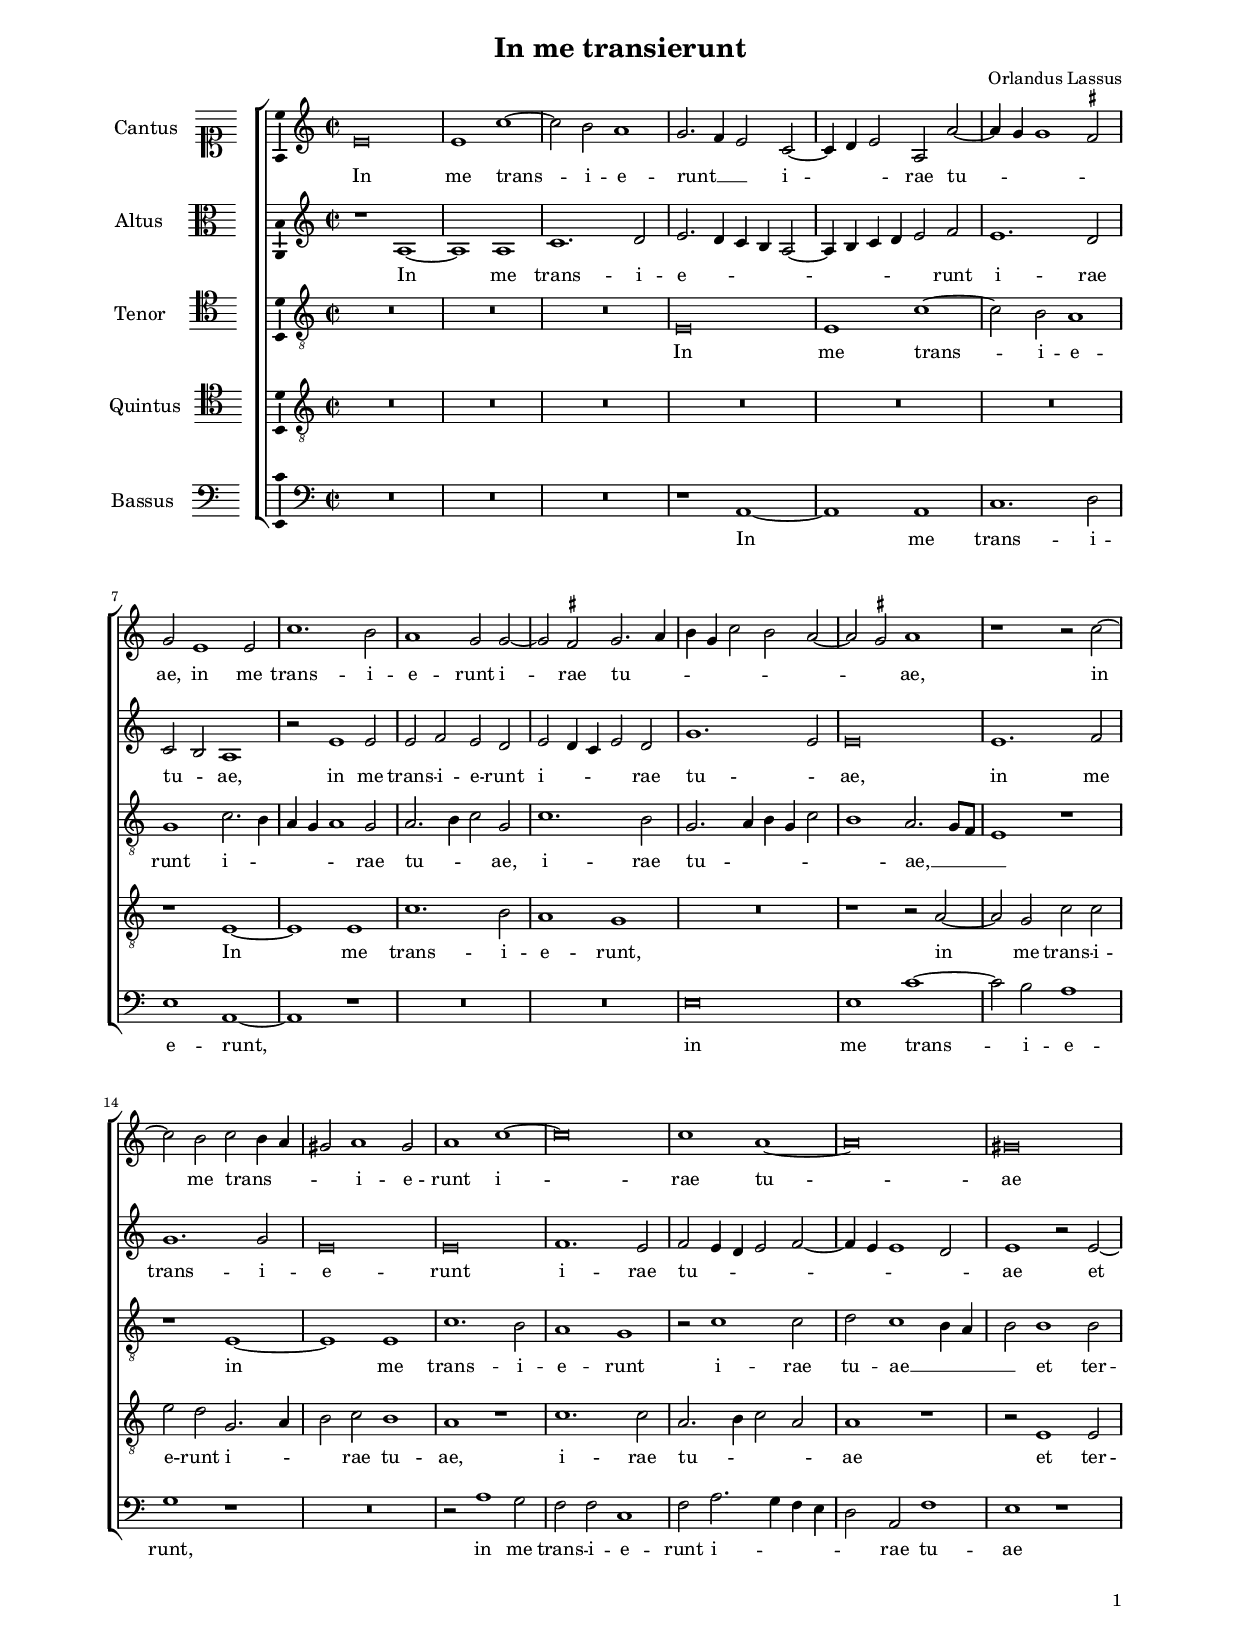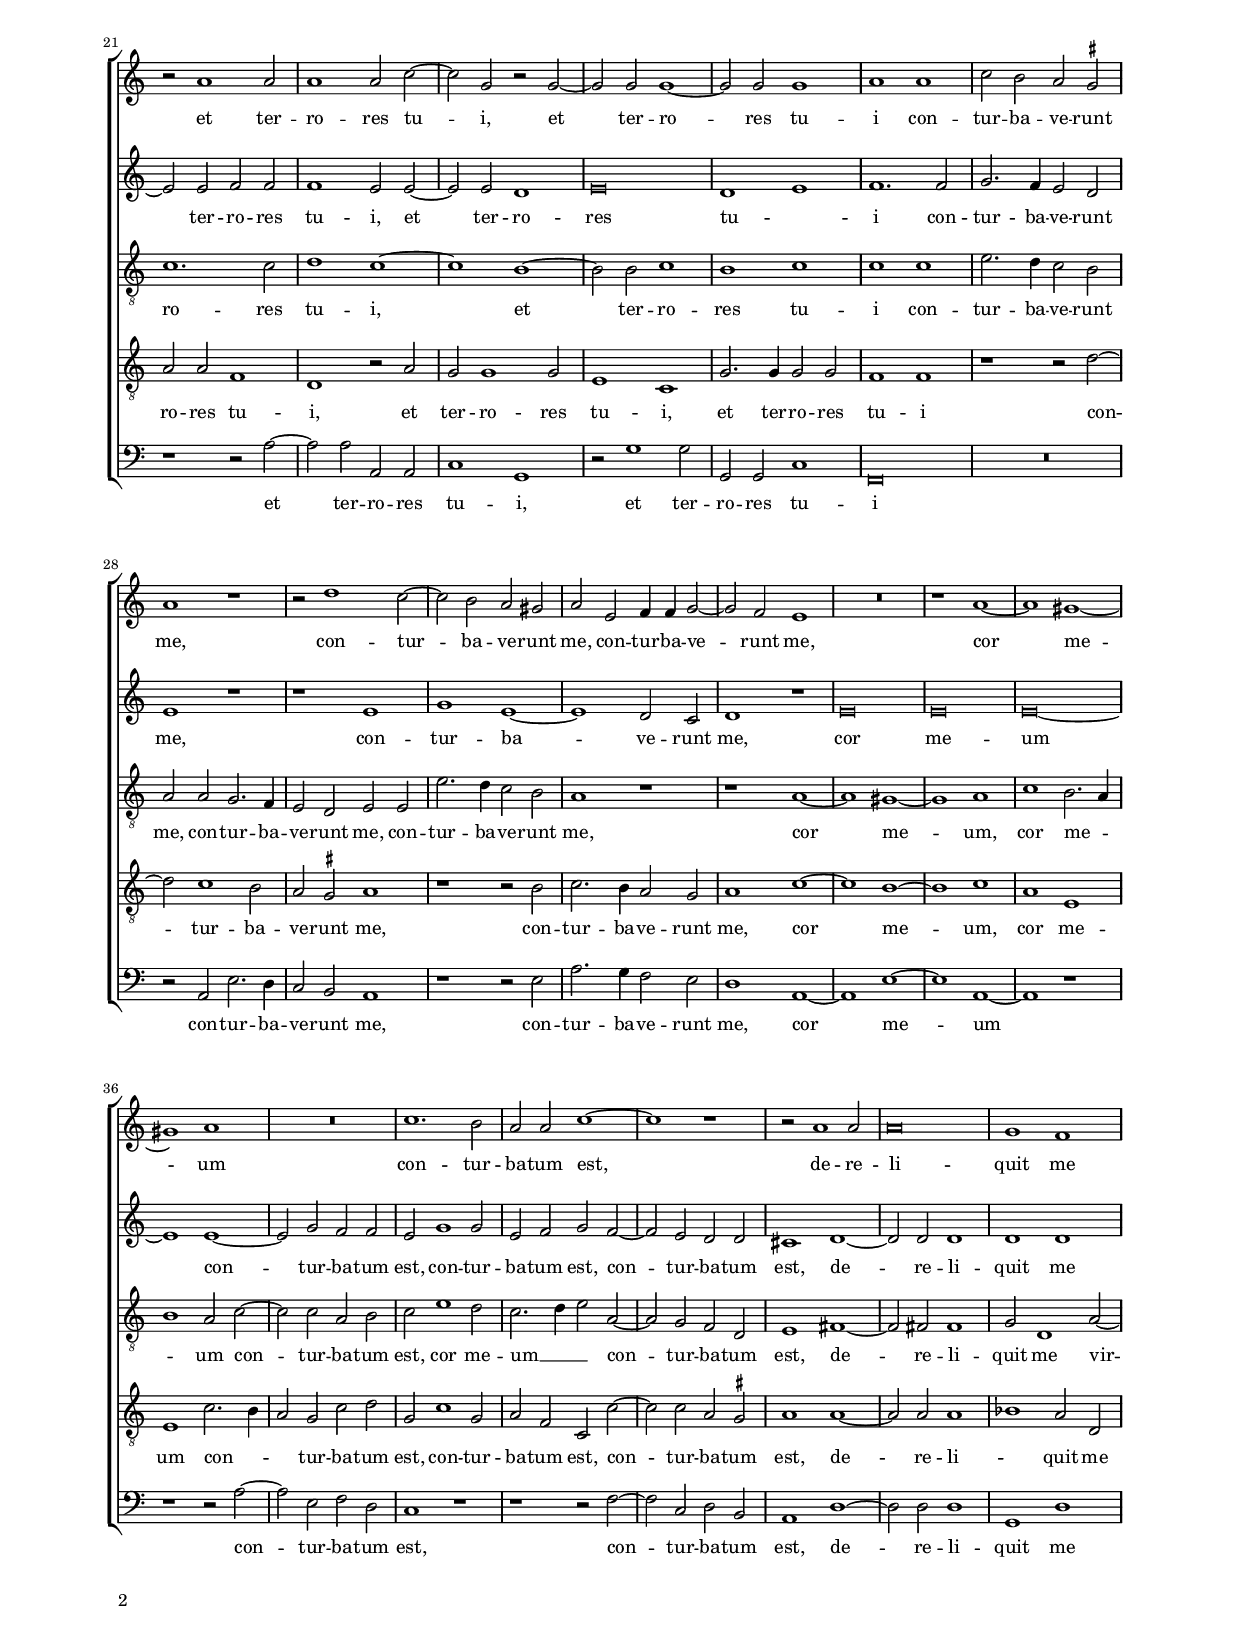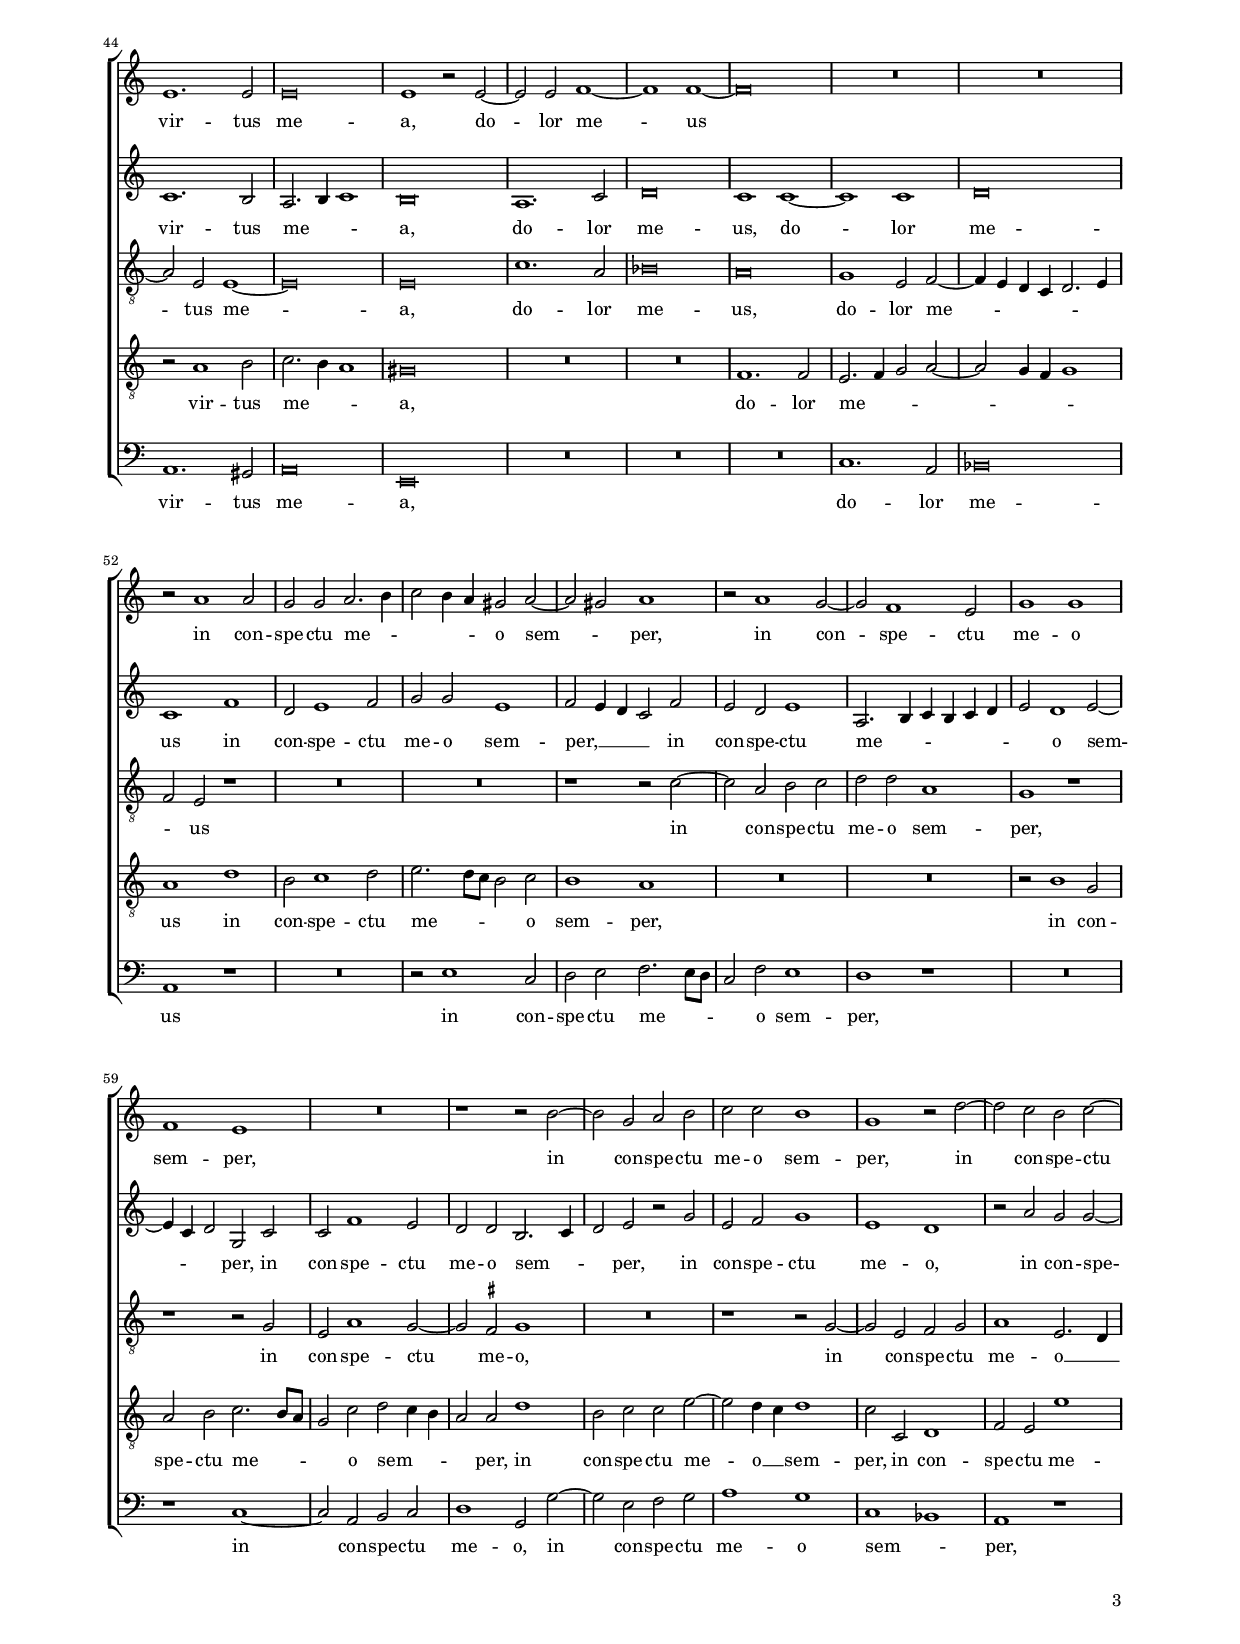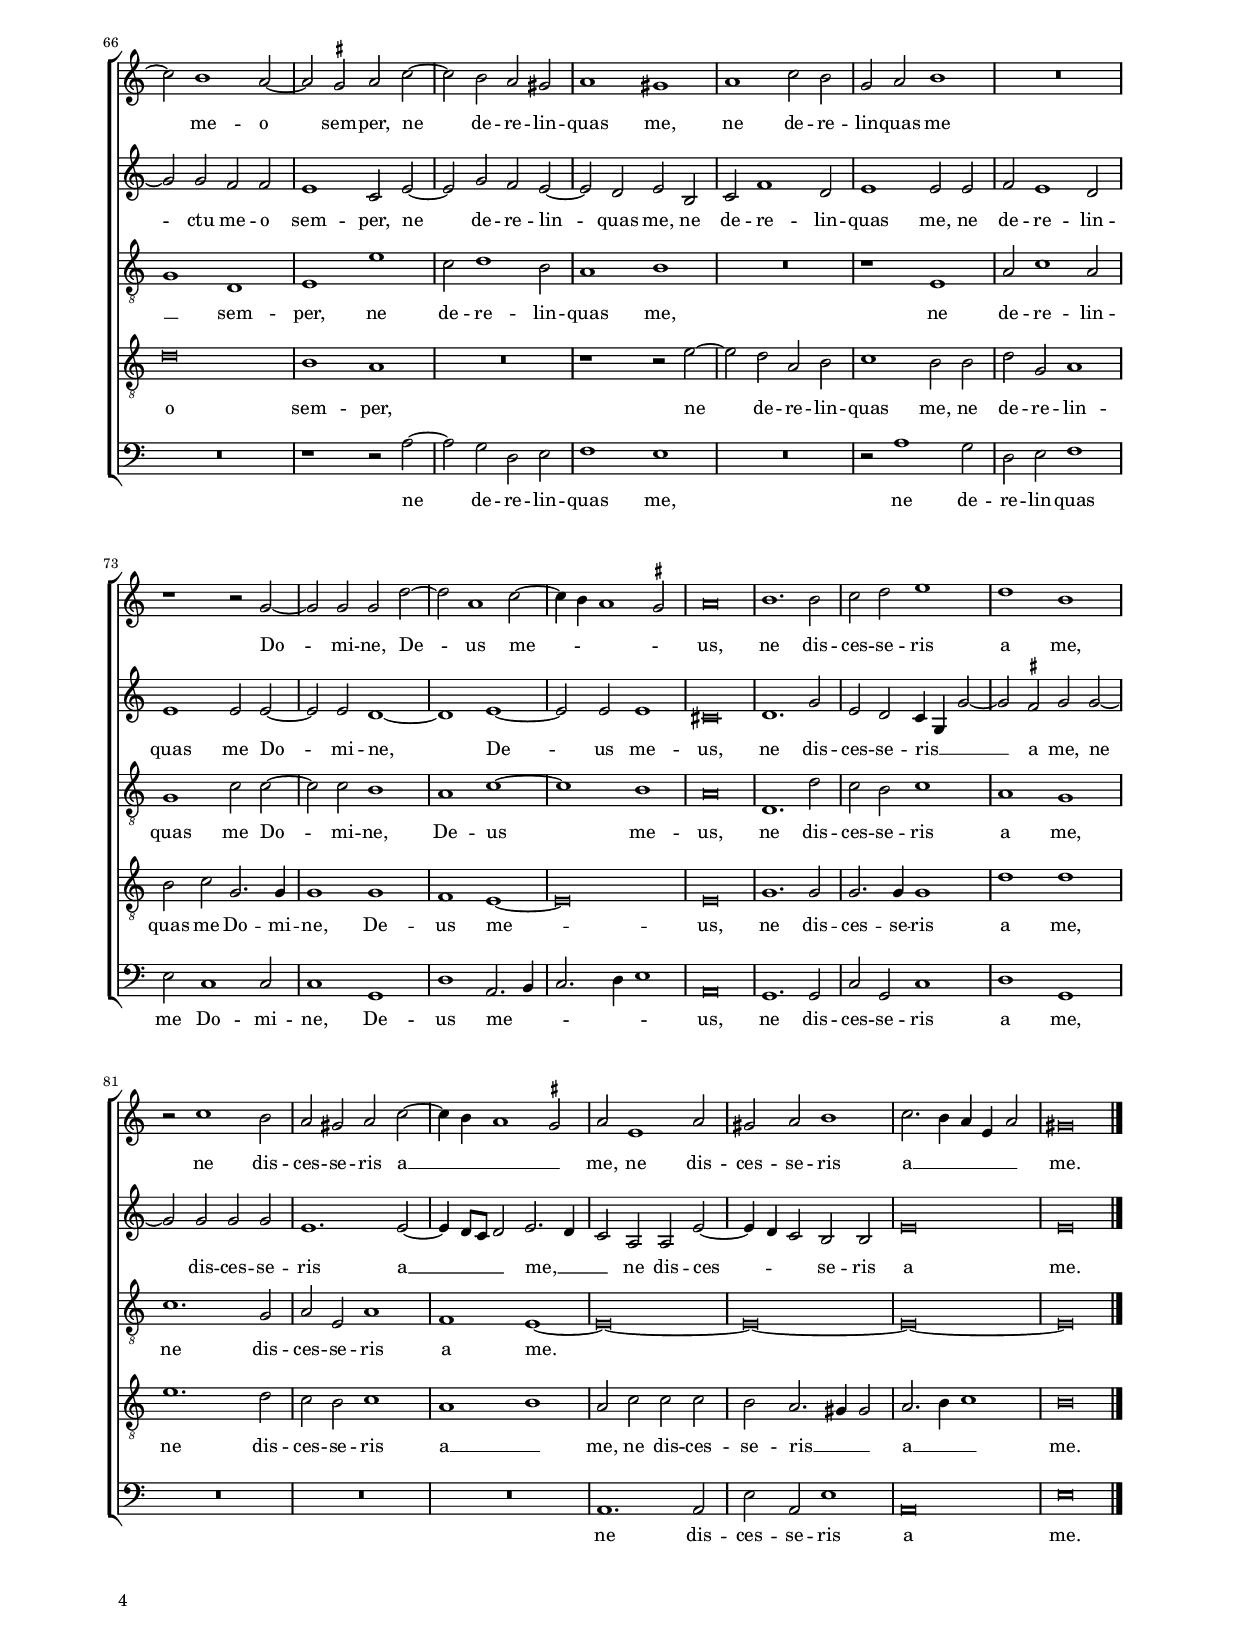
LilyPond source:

\header
{
  title="In me transierunt"
  composer="Orlandus Lassus"
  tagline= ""
}

\version "2.22.0"
\include "deutsch.ly"
#(set-global-staff-size 15)
% #(set-default-paper-size "letter")
#(ly:set-option 'point-and-click #f)


\paper
	{
	top-margin = 1.8 \cm
	bottom-margin = 1.2 \cm
	left-margin = 2 \cm
	right-margin = 2 \cm
	ragged-bottom = ##f
	ragged-last-bottom = ##t
	print-page-number = ##f
	system-system-spacing = #'((basic-distance . 17) (minimum-distance . 14) (padding . 7) (strechability . 150))
    oddFooterMarkup=\markup   \fill-line { "" \fromproperty #'page:page-number-string }
    evenFooterMarkup=\markup  \fill-line { \fromproperty #'page:page-number-string "" }
    last-bottom-spacing = #'((basic-distance . 12) (minimum-distance . 7) (padding . 4))
	systems-per-page = 3
    page-count = 4
%	min-systems-per-page = 3
%	print-all-headers = ##t
%	print-first-page-number = ##t
%	first-page-number = 1
	}

	
global = {
	\key c \major
	\time 2/2 \set Score.measureLength = #(ly:make-moment 2/1)
        \skip 1*2*87 \bar "|."
	}

	ficta = { \once \set suggestAccidentals = ##t }

	forget = #(define-music-function (music) (ly:music?) #{
		\accidentalStyle forget
		$music
		\accidentalStyle default
		#})

	m = \melisma
	me = \melismaEnd
%	\mark \markup { \override #'(style . baroque) { \note  {\breve} #1 = \note {\breve.} #1 } }



incipitcantus = \markup { \score {
	{
	\set Staff.instrumentName = \markup { \fontsize #1 "Cantus" }
	\key c \major
	\clef soprano
	s4 \bar ""
	}
	\layout  {
	raggedright = ##t
	indent = 1.6 \cm
	line-width = 2.4\cm
	\context { \Staff \remove Time_signature_engraver }
	\override Staff.Clef.Y-extent = #'(0 . 0)
	}} \hspace #1 }

      
incipitaltus = \markup { \score {
	{
	\set Staff.instrumentName = \markup { \fontsize #1 "Altus" }
	\key c \major
	\clef alto
	s4 \bar ""
	}
	\layout  {
	raggedright = ##t
	indent = 1.6 \cm
	line-width = 2.4\cm
	\context { \Staff \remove Time_signature_engraver }
	\override Staff.Clef.Y-extent = #'(0 . 0)
	}} \hspace #1 }


incipittenor = \markup { \score {
	{
	\set Staff.instrumentName = \markup { \fontsize #1 "Tenor" }
	\key c \major
	\clef tenor
	s4 \bar ""
	}
	\layout  {
	raggedright = ##t
	indent = 1.6 \cm
	line-width = 2.4\cm
	\context { \Staff \remove Time_signature_engraver }
	\override Staff.Clef.Y-extent = #'(0 . 0)
	}} \hspace #1 }
      
      
incipitquintus = \markup { \score {
	{
	\set Staff.instrumentName = \markup { \fontsize #1 "Quintus" }
	\key c \major
	\clef tenor
	s4 \bar ""
	}
	\layout  {
	raggedright = ##t
	indent = 1.6 \cm
	line-width = 2.4\cm
	\context { \Staff \remove Time_signature_engraver }
	\override Staff.Clef.Y-extent = #'(0 . 0)
	}} \hspace #1 }
      
      
incipitbassus = \markup { \score {
	{
	\set Staff.instrumentName = \markup { \fontsize #1 "Bassus" }
	\key c \major
	\clef bass
	s4 \bar ""
	}
	\layout  {
	raggedright = ##t
	indent = 1.6 \cm
	line-width = 2.4\cm
	\context { \Staff \remove Time_signature_engraver }
	\override Staff.Clef.Y-extent = #'(0 . 0)
	}} \hspace #1 }


cantus =  \relative c''
	{
	e,\breve
	e1 c'~
	c2 h a1
	g2. f4 e2 c~
%5
	c4 d e2 a, a'~ |
	a4 g g1 \ficta fis2
	g2 e1 e2
	c'1. h2
	a1 g2 g~
%10
	g2 \ficta fis g2. a4 |
	h4 g c2 h a~
	a2 \ficta gis a1
	r1 r2 c~
	c2 h c h4 a
%15
	gis2 a1 gis2 |
	a1 c~
	c\breve
	c1 a~
	a\breve
%20
	gis\breve |
	r2 a1 a2
	a1 a2 c~
	c2 g r g~
	g2 g g1~
%25
	g2 g g1 |
	a1 a
	c2 h a \ficta gis2
	a1 r
	r2 d1 c2~
%30
	c2 h a gis |
	a2 e f4 f g2~
	g2 f e1
	R\breve
	r1 a~
%35
	a1 gis~ |
	gis1 a
	R\breve
	c1. h2
	a2 a c1~
%40
	c1 r |
	r2 a1 a2
	a\breve
	g1 f
	e1. e2
%45
	e\breve |
	e1 r2 e~
	e2 e f1~
	f1 f~
	f\breve
%50
	R\breve |
	R\breve
	r2 a1 a2
	g2 g a2. h4
	c2 h4 a gis2 a~
%55
	a2 gis a1 |
	r2 a1 g2~
	g2 f1 e2
	g1 g
	f1 e
%60
	R\breve |
	r1 r2 h'~
	h2 g a h
	c2 c h1
	g1 r2 d'~
%65
	d2 c h c~ |
	c2 h1 a2~
	a2 \ficta gis a c~
	c2 h a gis
	a1 gis
%70
	a1 c2 h |
	g2 a h1
	R\breve
	r1 r2 g~
	g2 g g d'~
%75
	d2 a1 c2~ |
	c4 h a1 \ficta gis2
	a\breve
	h1. h2
	c2 d e1
%80
	d1 h |
	r2 c1 h2
	a2 gis a c~
	c4 h a1 \ficta gis2
	a2 e1 a2
%85
	gis2 a h1 |
	c2. h4 a e a2
	gis\breve |
	}


altus =  \relative c'
    {
	r1 a~
	a1 a
	c1. d2
	e2. d4 c h a2~
%5
	a4 h c d e2 f |
	e1. d2
	c2 h a1
	r2 e'1 e2
	e2 f e d
%10
	e2 d4 c e2 d |
	g1. e2
	e\breve
	e1. f2
	g1. g2
%15
	e\breve |
	e\breve
	f1. e2
	f2 e4 d e2 f~
	f4 e e1 d2
%20
	e1 r2 e~ |
	e2 e f f
	f1 e2 e~
	e2 e d1
	e\breve
%25
	d1 e |
	f1. f2
	g2. f4 e2 d
	e1 r
	r1 e
%30
	g1 e~ |
	e1 d2 c
	d1 r
	e\breve
	e\breve
%35
	e\breve~ |
	e1 e~
	e2 g f f
	e2 g1 g2
	e2 f g f~
%40
	f2 e d d |
	cis1 d~
	d2 d d1
	d1 d
	c1. h2
%45
	a2. h4 c1 |
	h\breve
	a1. c2
	d\breve
	c1 c~
%50
	c1 c |
	d\breve
	c1 f
	d2 e1 f2
	g2 g e1
%55
	f2 e4 d c2 f |
	e2 d e1
	a,2. h4 c h c d
	e2 d1 e2~
	e4 c d2 g, c
%60
	c2 f1 e2 |
	d2 d h2. c4
	d2 e r g
	e2 f g1
	e1 d
%65
	r2 a' g g~ |
	g2 g f f
	e1 c2 e~
	e2 g f e~
	e2 d e h
%70
	c2 f1 d2 |
	e1 e2 e
	f2 e1 d2
	e1 e2 e~
	e2 e d1~
%75
	d1 e~ |
	e2 e e1
	cis\breve
	d1. g2
	e2 d c4 g g'2~
%80
    g2 \ficta fis g g~ |
	g2 g g g
	e1. e2~
	e4 d8 c d2 e2. d4
	c2 a a e'~
%85
	e4 d c2 h h |
	e\breve
	e\breve |
	}


tenor =  \relative c'
	{
	R\breve
	R\breve
	R\breve
	e,\breve
%5
	e1 c'~ |
	c2 h a1
	g1 c2. h4
	a4 g a1 g2
	a2. h4 c2 g
%10
	c1. h2 |
	g2. a4 h g c2
	h1 a2. g8 f
	e1 r
	r1 e~
%15
	e1 e |
	c'1. h2
	a1 g
	r2 c1 c2
	d2 c1 h4 a
%20
	h2 h1 h2 |
	c1. c2
	d1 c~
	c1 h~
	h2 h c1
%25
	h1 c |
	c1 c
	e2. d4 c2 h
	a2 a g2. f4
	e2 d e e
%30
	e'2. d4 c2 h |
	a1 r
	r1 a~
	a1 gis~
	gis1 a
%35
	c1 h2. a4 |
	h1 a2 c~
	c2 c a h
	c2 e1 d2
	c2. d4 e2 a,~
%40
	a2 g f d |
	e1 fis~
	fis2 fis fis1
	g2 d1 a'2~
	a2 e e1~
%45
	e\breve |
	e\breve
	c'1. a2
	b\breve
	a\breve
%50
	g1 e2 f~ |
	f4 e d c d2. e4
	f2 e r1
	R\breve
	R\breve
%55
	r1 r2 c'~ |
	c2 a h c
	d2 d a1
	g1 r
	r1 r2 g
%60
	e2 a1 g2~ |
	g2 \ficta fis g1
	R\breve
	r1 r2 g~
	g2 e f g
%65
	a1 e2. d4 |
	g1 d
	e1 e'
	c2 d1 h2
	a1 h
%70
	R\breve |
	r1 e,
	a2 c1 a2
	g1 c2 c~
	c2 c h1
%75
	a1 c~ |
	c1 h
	a\breve
	d,1. d'2
	c2 h c1
%80
	a1 g |
	c1. g2
	a2 e a1
	f e~
	e\breve~
%85
	e\breve~ |
	e\breve~
	e\breve |
	}


quintus  =  \relative c'
	{
	R\breve
	R\breve
	R\breve
	R\breve
%5
	R\breve |
	R\breve
	r1 e,~
	e1 e
	c'1. h2
%10
	a1 g |
	R\breve
	r1 r2 a~
	a2 g c c
	e2 d g,2. a4
%15
	h2 c h1 |
	a1 r
	c1. c2
	a2. h4 c2 a
	a1 r
%20
	r2 e1 e2 |
	a2 a f1
	d1 r2 a'
	g2 g1 g2
	e1 c
%25
	g'2. g4 g2 g |
	f1 f
	r1 r2 d'~
	d2 c1 h2
	a2 \ficta gis a1
%30
	r1 r2 h |
	c2. h4 a2 g
	a1 c~
	c1 h~
	h1 c
%35
	a1 e |
	e1 c'2. h4
	a2 g c d
	g,2 c1 g2
	a2 f c c'~
%40
	c2 c a \ficta gis |
	a1 a~
	a2 a a1
	b1 a2 d,
	r2 a'1 h2
%45
	c2. h4 a1 |
	gis\breve
	R\breve
	R\breve
	f1. f2
%50
	e2. f4 g2 a~ |
	a2 g4 f g1
	a1 d
	h2 c1 d2
	e2. d8 c h2 c
%55
	h1 a |
	R\breve
	R\breve
	r2 h1 g2
	a2 h c2. h8 a
%60
	g2 c d c4 h |
	a2 a d1
	h2 c c e~
	e2 d4 c d1
	c2 c, d1
%65
	f2 e e'1 |
	d\breve
	h1 a
	R\breve
	r1 r2 e'~
%70
	e2 d a h |
	c1 h2 h
	d2 g, a1
	h2 c g2. g4
	g1 g
%75
	f1 e~ |
	e\breve
	e\breve
	g1. g2
	g2. g4 g1
%80
	d'1 d |
	e1. d2
	c2 h c1
	a1 h
	a2 c c c
%85
	h2 a2. gis4 gis2 |
	a2. h4 c1
	h\breve |
	}


bassus  =  \relative c
	{
	R\breve
	R\breve
	R\breve
	r1 a~
%5
	a1 a |
	c1. d2
	e1 a,~
	a1 r
	R\breve
%10
	R\breve |
	e'\breve
	e1 c'~
	c2 h a1
	g1 r
%15
	R\breve |
	r2 a1 g2
	f2 f c1
	f2 a2. g4 f e
	d2 a f'1
%20
	e1 r |
	r1 r2 a~
	a2 a a, a
	c1 g
	r2 g'1 g2
%25
	g,2 g c1 |
	f,\breve
	R\breve
	r2 a e'2. d4
	c2 h a1
%30
	r1 r2 e' |
	a2. g4 f2 e
	d1 a~
	a1 e'~
	e1 a,~
%35
	a1 r |
	r1 r2 a'~
	a2 e f d
	c1 r
	r1 r2 f~
%40
	f2 c d h |
	a1 d~
	d2 d d1
	g,1 d'
	a1. gis2
%45
	a\breve |
	e\breve
	R\breve
	R\breve
	R\breve
%50
	c'1. a2 |
	b\breve
	a1 r
	R\breve
	r2 e'1 c2
%55
	d2 e f2. e8 d |
	c2 f e1
	d1 r
	R\breve
	r1 c~
%60
	c2 a h c |
	d1 g,2 g'~
	g2 e f g
	a1 g
	c,1 b
%65
	a1 r |
	R\breve
	r1 r2 a'~
	a2 g d e
	f1 e
%70
	R\breve |
	r2 a1 g2
	d2 e f1
	e2 c1 c2
	c1 g
%75
	d'1 a2. h4 |
	c2. d4 e1
	a,\breve
	g1. g2
	c2 g c1
%80
	d1 g, |
	R\breve
	R\breve
	R\breve
	a1. a2
%85
	e'2 a, e'1 |
	a,\breve
	e'\breve |
	}


lyricscantus = \lyricmode {
	In me trans -- i -- e -- runt __ _ _ i -- _ _ rae tu -- _ _ _ ae,
        in me trans -- i -- e -- runt i -- rae tu -- _ _ _ _ _ _ _ ae,
        in me trans -- _ _ _ i -- e -- runt i -- rae tu -- ae
        et ter -- ro -- res tu -- i,
        et ter -- ro -- res tu -- i
        con -- tur -- ba -- ve -- runt me,
        con -- tur -- ba -- ve -- runt me,
        con -- tur -- ba -- ve -- runt me,
        cor me -- um
        con -- tur -- ba -- tum est,
        de -- re -- li -- quit me vir -- tus me -- a,
        do -- lor me -- us
        in con -- spe -- ctu me -- _ _ _ _ o sem -- _ per,
        in con -- spe -- ctu me -- o sem -- per,
        in con -- spe -- ctu me -- o sem -- per,
        in con -- spe -- ctu me -- o sem -- per,
        ne de -- re -- lin -- quas me,
        ne de -- re -- lin -- quas me
        Do -- mi -- ne, De -- us me -- _ _ _ us,
        ne dis -- ces -- se -- ris a me,
        ne dis -- ces -- se -- ris a __ _ _ _ me,
        ne dis -- ces -- se -- ris a __ _ _ _ _ me.
	}


lyricsaltus = \lyricmode {
	In me trans -- i -- e -- _ _ _ _ _ _ _ _ runt i -- rae tu -- _ ae,
        in me trans -- i -- e -- runt i -- _ _ _ rae tu -- _ ae,
        in me trans -- i -- e -- runt i -- rae tu -- _ _ _ _ _ _ _ ae
        et ter -- ro -- res tu -- i,
        et ter -- ro -- res tu -- _ i
        con -- tur -- ba -- ve -- runt me,
        con -- tur -- ba -- ve -- runt me,
        cor me -- um
        con -- tur -- ba -- tum est,
        con -- tur -- ba -- tum est,
        con -- tur -- ba -- tum est,
        de -- re -- li -- quit me vir -- tus me -- _ _ a,
        do -- lor me -- us,
        do -- lor me -- us
        in con -- spe -- ctu me -- o sem -- per, __ _ _ _
        in con -- spe -- ctu me -- _ _ _ _ _ _ o sem -- _ _ per,
        in con -- spe -- ctu me -- o sem -- _ _ per,
        in con -- spe -- ctu me -- o,
        in con -- spe -- ctu me -- o sem -- per,
        ne de -- re -- lin -- quas me,
        ne de -- re -- lin -- quas me,
        ne de -- re -- lin -- quas me
        Do -- mi -- ne, De -- us me -- us,
        ne dis -- ces -- se -- ris __ _ _ a me,
        ne dis -- ces -- se -- ris a __ _ _ _ me, __ _ _ 
        ne dis -- ces -- _ _ se -- ris a me.
	}


lyricstenor = \lyricmode {
	In me trans -- i -- e -- runt i -- _ _ _ _ rae tu -- _ _ ae,
        i -- rae tu -- _ _ _ _ _ ae, __ _ _ _
        in me trans -- i -- e -- runt i -- rae tu -- ae __ _ _ _ 
        et ter -- ro -- res tu -- i,
        et ter -- ro -- res tu -- i
        con -- tur -- ba -- ve -- runt me,
        con -- tur -- ba -- ve -- runt me,
        con -- tur -- ba -- ve -- runt me,
        cor me -- um,
        cor me -- _ _ um
        con -- tur -- ba -- tum est,
        cor me -- um __ _ _
        con -- tur -- ba -- tum est,
        de -- re -- li -- quit me vir -- tus me -- a,
        do -- lor me -- us,
        do -- lor me -- _ _ _ _ _ _ us
        in con -- spe -- ctu me -- o sem -- per,
        in con -- spe -- ctu me -- o,
        in con -- spe -- ctu me -- o __ _ _ sem -- per,
        ne de -- re -- lin -- quas me,
        ne de -- re -- lin -- quas me
        Do -- mi -- ne, De -- us me -- us,
        ne dis -- ces -- se -- ris a me,
        ne dis -- ces -- se -- ris a me.
	}


lyricsquintus = \lyricmode {
	In me trans -- i -- e -- runt,
        in me trans -- i -- e -- runt i -- _ _ rae tu -- ae,
        i -- rae tu -- _ _ _ ae
        et ter -- ro -- res tu -- i,
        et ter -- ro -- res tu -- i,
        et ter -- ro -- res tu -- i
        con -- tur -- ba -- ve -- runt me,
        con -- tur -- ba -- ve -- runt me,
        cor me -- um,
        cor me -- um
        con -- _ _ tur -- ba -- tum est,
        con -- tur -- ba -- tum est,
        con -- tur -- ba -- tum est,
        de -- re -- li -- _ quit me vir -- tus me -- _ _ a,
        do -- lor me -- _ _ _ _ _ _ us
        in con -- spe -- ctu me -- _ _ _ o sem -- per,
        in con -- spe -- ctu me -- _ _ _ o sem -- _ _ _ per,
        in con -- spe -- ctu me -- o __ _ sem -- per,
        in con -- spe -- ctu me -- o sem -- per,
        ne de -- re -- lin -- quas me,
        ne de -- re -- lin -- quas me
        Do -- mi -- ne, De -- us me -- us,
        ne dis -- ces -- se -- ris a me,
        ne dis -- ces -- se -- ris a __ _ me,
        ne dis -- ces -- se -- ris __ _ _ a __ _ _ me.
	}


lyricsbassus = \lyricmode {
	In me trans -- i -- e -- runt,
        in me trans -- i -- e -- runt,
        in me trans -- i -- e -- runt i -- _ _ _ _ rae tu -- ae
        et ter -- ro -- res tu -- i,
        et ter -- ro -- res tu -- i
        con -- tur -- ba -- ve -- runt me,
        con -- tur -- ba -- ve -- runt me,
        cor me -- um
        con -- tur -- ba -- tum est,
        con -- tur -- ba -- tum est,
        de -- re -- li -- quit me vir -- tus me -- a,
        do -- lor me -- us
        in con -- spe -- ctu me -- _ _ _ o sem -- per,
        in con -- spe -- ctu me -- o,
        in con -- spe -- ctu me -- o sem -- _ per,
        ne de -- re -- lin -- quas me,
        ne de -- re -- lin -- quas me
        Do -- mi -- ne, De -- us me -- _ _ _ _ us,
        ne dis -- ces -- se -- ris a me,
        ne dis -- ces -- se -- ris a me.
	}


\score
{  
  % \transpose {
	\new ChoirStaff \with { \override StaffGrouper.staff-staff-spacing.basic-distance = #12 }
	<<

	\new Staff << \global
	\new Voice="v1" {
		\set Staff.instrumentName=\incipitcantus
%		\set Staff.instrumentName= "S"
		\set Staff.midiInstrument = "reed organ"
		\clef violin
		\cantus }
	\new Lyrics \lyricsto "v1" {\lyricscantus }
	>>


	\new Staff << \global
	\new Voice="v2" {
		\set Staff.instrumentName=\incipitaltus
%		\set Staff.instrumentName= "A"
		\set Staff.midiInstrument = "reed organ"
		\clef violin 
		\altus}
	\new Lyrics \lyricsto "v2" {\lyricsaltus }
	>>


	\new Staff << \global
	\new Voice="v3" {
		\set Staff.instrumentName=\incipittenor
%		\set Staff.instrumentName= "T"
		\set Staff.midiInstrument = "reed organ"
		\clef "G_8"
		\tenor }
	\new Lyrics \lyricsto "v3" {\lyricstenor }
	>>


	\new Staff << \global
	\new Voice="v5" {
		\set Staff.instrumentName=\incipitquintus
%		\set Staff.instrumentName= "Q"
		\set Staff.midiInstrument = "reed organ"
		\clef "G_8"
		\quintus}
	\new Lyrics \lyricsto "v5" {\lyricsquintus }
	>>


	\new Staff << \global
	\new Voice="v4" {
		\set Staff.instrumentName=\incipitbassus
%		\set Staff.instrumentName= "B"
		\set Staff.midiInstrument = "reed organ"
		\clef bass 
		\bassus }
	\new Lyrics \lyricsto "v4" {\lyricsbassus}
	>>

	>>
	% } % transpose

	\layout
	{
	indent = 2.5\cm
	\context { \Lyrics \override VerticalAxisGroup.nonstaff-relatedstaff-spacing.padding = #1.4 }
%	\context { \Lyrics \override LyricText.font-size = #1 }
	\context { \Staff \override TimeSignature.break-visibility = #end-of-line-invisible }
	\context { \Staff \consists "Ambitus_engraver" }
%   \context { \Staff \consists "Custos_engraver" }
%   \context { \Staff \override Custos.style = #'mensural }
%	\context { \Voice \override Slur.transparent = ##t }
	\context { \Score \override BarNumber.padding = #2 }
	\context { \Voice \override NoteHead.style = #'baroque }
	}

\midi
	{
    	\tempo 2 = 90
	}

}


% EOF
